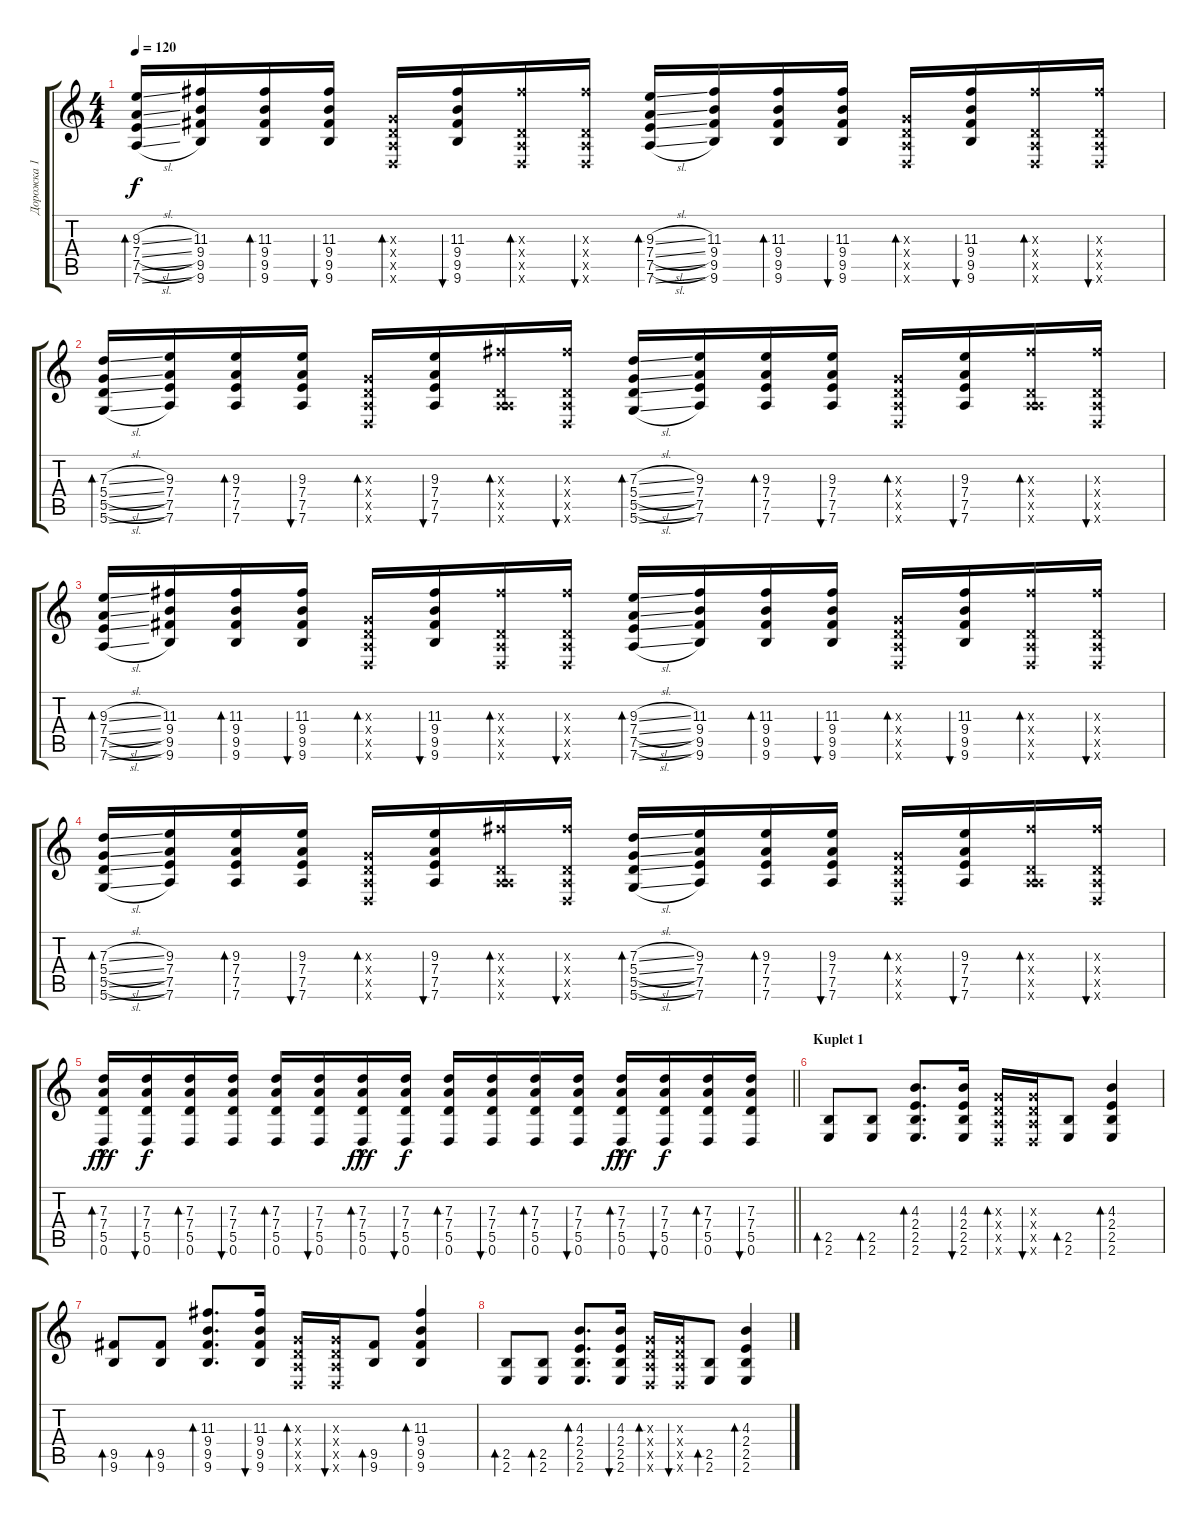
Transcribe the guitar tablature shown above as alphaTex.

\track ("Дорожка 1" "Дорожка 1") {instrument acousticguitarsteel}
\staff {score tabs}
\tuning (E4 B3 G3 D3 A2 D2) {hide}
\ts (4 4)
\tempo 120
\clef g2
\ks c
(9.3{sl} 7.4{sl} 7.5{sl} 7.6{sl}).16{bd 60 dy f} (11.3 9.4 9.5 9.6).16 (11.3 9.4 9.5 9.6).16{bd 60} (11.3 9.4 9.5 9.6).16{bu 60} (0.3{x} 0.4{x} 0.5{x} 0.6{x}).16{bd 60} (11.3 9.4 9.5 9.6).16{bu 60} (11.3{x} 0.4{x} 0.5{x} 0.6{x}).16{bd 60} (11.3{x} 0.4{x} 0.5{x} 0.6{x}).16{bu 60} (9.3{sl} 7.4{sl} 7.5{sl} 7.6{sl}).16{bd 60} (11.3 9.4 9.5 9.6).16 (11.3 9.4 9.5 9.6).16{bd 60} (11.3 9.4 9.5 9.6).16{bu 60} (0.3{x} 0.4{x} 0.5{x} 0.6{x}).16{bd 60} (11.3 9.4 9.5 9.6).16{bu 60} (11.3{x} 0.4{x} 0.5{x} 0.6{x}).16{bd 60} (11.3{x} 0.4{x} 0.5{x} 0.6{x}).16{bu 60} |
(7.3{sl} 5.4{sl} 5.5{sl} 5.6{sl}).16{bd 60} (9.3 7.4 7.5 7.6).16 (9.3 7.4 7.5 7.6).16{bd 60} (9.3 7.4 7.5 7.6).16{bu 60} (0.3{x} 0.4{x} 0.5{x} 0.6{x}).16{bd 60} (9.3 7.4 7.5 7.6).16{bu 60} (11.3{x} 0.4{x} 0.5{x} 7.6{x}).16{bd 60} (11.3{x} 0.4{x} 0.5{x} 0.6{x}).16{bu 60} (7.3{sl} 5.4{sl} 5.5{sl} 5.6{sl}).16{bd 60} (9.3 7.4 7.5 7.6).16 (9.3 7.4 7.5 7.6).16{bd 60} (9.3 7.4 7.5 7.6).16{bu 60} (0.3{x} 0.4{x} 0.5{x} 0.6{x}).16{bd 60} (9.3 7.4 7.5 7.6).16{bu 60} (11.3{x} 0.4{x} 0.5{x} 7.6{x}).16{bd 60} (11.3{x} 0.4{x} 0.5{x} 0.6{x}).16{bu 60} |
(9.3{sl} 7.4{sl} 7.5{sl} 7.6{sl}).16{bd 60} (11.3 9.4 9.5 9.6).16 (11.3 9.4 9.5 9.6).16{bd 60} (11.3 9.4 9.5 9.6).16{bu 60} (0.3{x} 0.4{x} 0.5{x} 0.6{x}).16{bd 60} (11.3 9.4 9.5 9.6).16{bu 60} (11.3{x} 0.4{x} 0.5{x} 0.6{x}).16{bd 60} (11.3{x} 0.4{x} 0.5{x} 0.6{x}).16{bu 60} (9.3{sl} 7.4{sl} 7.5{sl} 7.6{sl}).16{bd 60} (11.3 9.4 9.5 9.6).16 (11.3 9.4 9.5 9.6).16{bd 60} (11.3 9.4 9.5 9.6).16{bu 60} (0.3{x} 0.4{x} 0.5{x} 0.6{x}).16{bd 60} (11.3 9.4 9.5 9.6).16{bu 60} (11.3{x} 0.4{x} 0.5{x} 0.6{x}).16{bd 60} (11.3{x} 0.4{x} 0.5{x} 0.6{x}).16{bu 60} |
(7.3{sl} 5.4{sl} 5.5{sl} 5.6{sl}).16{bd 60} (9.3 7.4 7.5 7.6).16 (9.3 7.4 7.5 7.6).16{bd 60} (9.3 7.4 7.5 7.6).16{bu 60} (0.3{x} 0.4{x} 0.5{x} 0.6{x}).16{bd 60} (9.3 7.4 7.5 7.6).16{bu 60} (11.3{x} 0.4{x} 0.5{x} 7.6{x}).16{bd 60} (11.3{x} 0.4{x} 0.5{x} 0.6{x}).16{bu 60} (7.3{sl} 5.4{sl} 5.5{sl} 5.6{sl}).16{bd 60} (9.3 7.4 7.5 7.6).16 (9.3 7.4 7.5 7.6).16{bd 60} (9.3 7.4 7.5 7.6).16{bu 60} (0.3{x} 0.4{x} 0.5{x} 0.6{x}).16{bd 60} (9.3 7.4 7.5 7.6).16{bu 60} (11.3{x} 0.4{x} 0.5{x} 7.6{x}).16{bd 60} (11.3{x} 0.4{x} 0.5{x} 0.6{x}).16{bu 60} |
\barLineRight lightlight
(7.3{hac} 7.4{hac} 5.5{hac} 0.6{hac}).16{bd 60 dy fff} (7.3 7.4 5.5 0.6).16{bu 60 dy f} (7.3 7.4 5.5 0.6).16{bd 60} (7.3 7.4 5.5 0.6).16{bu 60} (7.3 7.4 5.5 0.6).16{bd 60} (7.3 7.4 5.5 0.6).16{bu 60} (7.3{hac} 7.4{hac} 5.5{hac} 0.6{hac}).16{bd 60 dy fff} (7.3 7.4 5.5 0.6).16{bu 60 dy f} (7.3 7.4 5.5 0.6).16{bd 60} (7.3 7.4 5.5 0.6).16{bu 60} (7.3 7.4 5.5 0.6).16{bd 60} (7.3 7.4 5.5 0.6).16{bu 60} (7.3{hac} 7.4{hac} 5.5{hac} 0.6{hac}).16{bd 60 dy fff} (7.3 7.4 5.5 0.6).16{bu 60 dy f} (7.3 7.4 5.5 0.6).16{bd 60} (7.3 7.4 5.5 0.6).16{bu 60} |
\section ("" "Kuplet 1")
(2.5 2.6).8{bd 60} (2.5 2.6).8{bd 60} (4.3 2.4 2.5 2.6).8{d bd 60} (4.3 2.4 2.5 2.6).16{bu 60} (0.3{x} 0.4{x} 0.5{x} 0.6{x}).16{bd 60} (0.3{x} 0.4{x} 0.5{x} 0.6{x}).16{bu 60} (2.5 2.6).8{bd 60} (4.3 2.4 2.5 2.6).4{bd 60} |
(9.5 9.6).8{bd 60} (9.5 9.6).8{bd 60} (11.3 9.4 9.5 9.6).8{d bd 60} (11.3 9.4 9.5 9.6).16{bu 60} (0.3{x} 0.4{x} 0.5{x} 0.6{x}).16{bd 60} (0.3{x} 0.4{x} 0.5{x} 0.6{x}).16{bu 60} (9.5 9.6).8{bd 60} (11.3 9.4 9.5 9.6).4{bd 60} |
(2.5 2.6).8{bd 60} (2.5 2.6).8{bd 60} (4.3 2.4 2.5 2.6).8{d bd 60} (4.3 2.4 2.5 2.6).16{bu 60} (0.3{x} 0.4{x} 0.5{x} 0.6{x}).16{bd 60} (0.3{x} 0.4{x} 0.5{x} 0.6{x}).16{bu 60} (2.5 2.6).8{bd 60} (4.3 2.4 2.5 2.6).4{bd 60}
